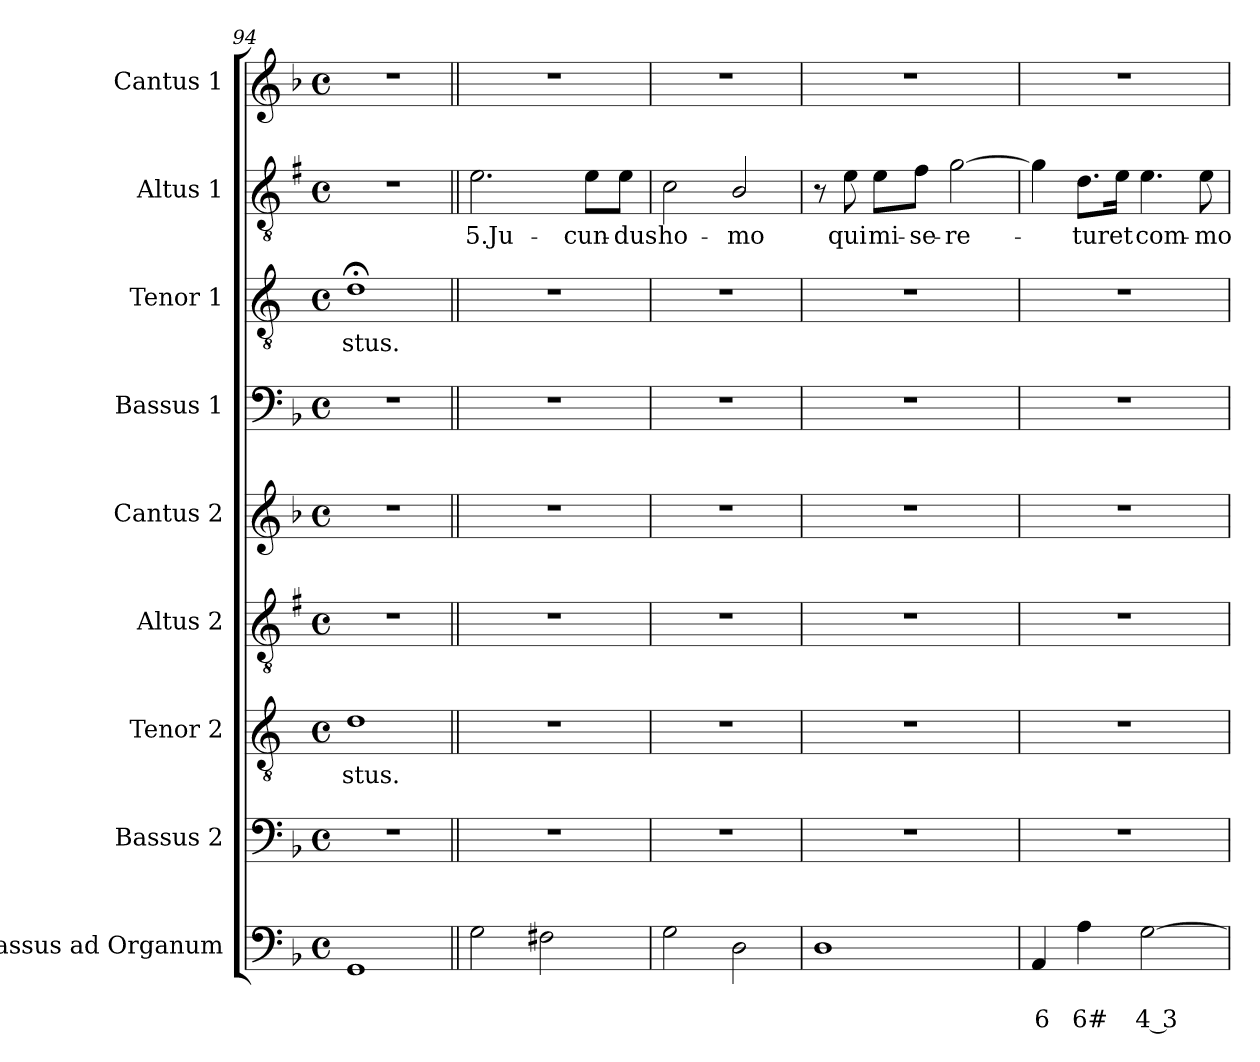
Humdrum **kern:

**kern	**text	**text	**kern	**kern	**text	**kern	**kern	**kern	**kern	**text	**kern	**text	**kern
*part9	*part9	*part9	*part8	*part7	*part7	*part6	*part5	*part4	*part3	*part3	*part2	*part2	*part1
*staff9	*staff9	*staff9	*staff8	*staff7	*staff7	*staff6	*staff5	*staff4	*staff3	*staff3	*staff2	*staff2	*staff1
*I"Bassus ad Organum	*	*	*I"Bassus 2	*I"Tenor 2	*	*I"Altus 2	*I"Cantus 2	*I"Bassus 1	*I"Tenor 1	*	*I"Altus 1	*	*I"Cantus 1
*I'Org	*	*	*I'B2	*I'T2	*	*I'A2	*I'C2	*I'B1	*I'T1	*	*I'A1	*	*I'C1
*clefF4	*	*	*clefF4	*clefGv2	*	*clefGv2	*clefG2	*clefF4	*clefGv2	*	*clefGv2	*	*clefG2
*	*	*	*	*ITrd4c7	*	*ITrd1c2	*	*	*ITrd4c7	*	*ITrd1c2	*	*
*k[b-]	*	*	*k[b-]	*k[b-]	*	*k[b-]	*k[b-]	*k[b-]	*k[b-]	*	*k[b-]	*	*k[b-]
*F:	*	*	*F:	*F:	*	*F:	*F:	*F:	*F:	*	*F:	*	*F:
*M4/4	*	*	*M4/4	*M4/4	*	*M4/4	*M4/4	*M4/4	*M4/4	*	*M4/4	*	*M4/4
*met(c)	*	*	*met(c)	*met(c)	*	*met(c)	*met(c)	*met(c)	*met(c)	*	*met(c)	*	*met(c)
=94	=94	=94	=94	=94	=94	=94	=94	=94	=94	=94	=94	=94	=94
!	!	!	!	!	!LO:LY:b	!	!	!	!	!LO:LY:b	!	!	!
1GG	.	.	1r	1G	-stus.	1r	1r	1r	1G;<	-stus.	1r	.	1r
=95||	=95||	=95||	=95||	=95||	=95||	=95||	=95||	=95||	=95||	=95||	=95||	=95||	=95||
!	!	!	!	!	!	!	!	!	!	!	!	!LO:LY:b	!
2G\	.	.	1r	1r	.	1r	1r	1r	1r	.	2.d\	5.Ju-	1r
2F#X\	.	.	.	.	.	.	.	.	.	.	.	.	.
!	!	!	!	!	!	!	!	!	!	!	!	!LO:LY:b	!
.	.	.	.	.	.	.	.	.	.	.	8d\L	-cun-	.
!	!	!	!	!	!	!	!	!	!	!	!	!LO:LY:b	!
.	.	.	.	.	.	.	.	.	.	.	8d\J	-dus	.
!!LO:PB:g=z
=96	=96	=96	=96	=96	=96	=96	=96	=96	=96	=96	=96	=96	=96
!	!	!	!	!	!	!	!	!	!	!	!	!LO:LY:b	!
2G\	.	.	1r	1r	.	1r	1r	1r	1r	.	2B-\	ho-	1r
!	!	!	!	!	!	!	!	!	!	!	!	!LO:LY:b	!
2D\	.	.	.	.	.	.	.	.	.	.	2A/	-mo	.
=97	=97	=97	=97	=97	=97	=97	=97	=97	=97	=97	=97	=97	=97
1D	.	.	1r	1r	.	1r	1r	1r	1r	.	8r	.	1r
!	!	!	!	!	!	!	!	!	!	!	!	!LO:LY:b	!
.	.	.	.	.	.	.	.	.	.	.	8d\	qui	.
!	!	!	!	!	!	!	!	!	!	!	!	!LO:LY:b	!
.	.	.	.	.	.	.	.	.	.	.	8d\L	mi-	.
!	!	!	!	!	!	!	!	!	!	!	!	!LO:LY:b	!
.	.	.	.	.	.	.	.	.	.	.	8e\J	-se-	.
!	!	!	!	!	!	!	!	!	!	!	!	!LO:LY:b	!
.	.	.	.	.	.	.	.	.	.	.	[2f\	-re-	.
=98	=98	=98	=98	=98	=98	=98	=98	=98	=98	=98	=98	=98	=98
!	!	!LO:LY:b	!	!	!	!	!	!	!	!	!	!	!
4AA/	.	6	1r	1r	.	1r	1r	1r	1r	.	4f\]	.	1r
!	!	!LO:LY:b	!	!	!	!	!	!	!	!	!	!LO:LY:b	!
4A\	.	6#	.	.	.	.	.	.	.	.	8.c\L	-tur	.
!	!	!	!	!	!	!	!	!	!	!	!	!LO:LY:b	!
.	.	.	.	.	.	.	.	.	.	.	16d\Jk	et	.
!	!	!LO:LY:b	!	!	!	!	!	!	!	!	!	!LO:LY:b	!
[2G\	.	4 3	.	.	.	.	.	.	.	.	4.d\	com-	.
!	!	!	!	!	!	!	!	!	!	!	!	!LO:LY:b	!
.	.	.	.	.	.	.	.	.	.	.	8d\	-mo-	.
=	=	=	=	=	=	=	=	=	=	=	=	=	=
*-	*-	*-	*-	*-	*-	*-	*-	*-	*-	*-	*-	*-	*-
